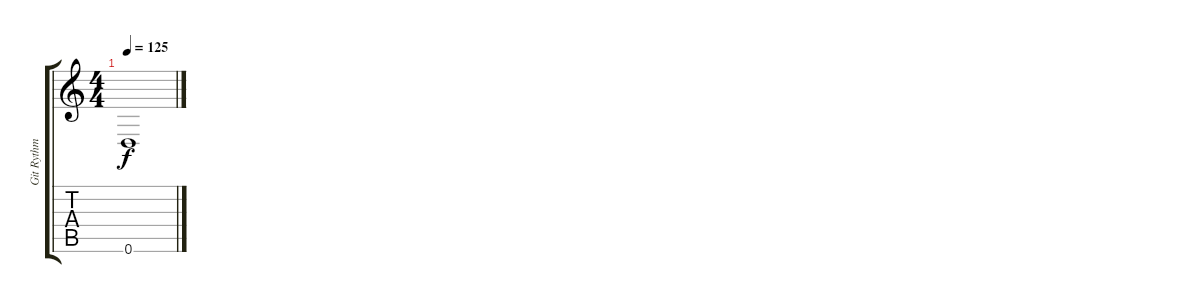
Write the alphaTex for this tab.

\track ("Git Rythm" "Git Rythm") {instrument distortionguitar}
\staff {score tabs}
\tuning (D4 A3 F3 C3 G2 D2) {hide}
\ts (4 4)
\tempo 125
\clef g2
\ks c
0.6.1{dy f}
